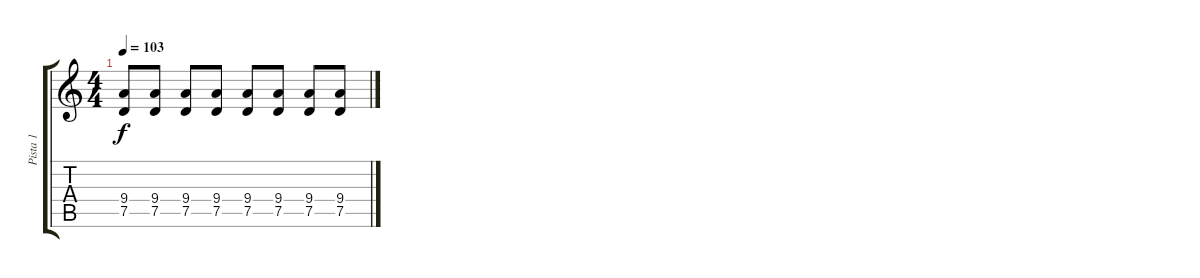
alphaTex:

\track ("Pista 1" "Pista 1") {instrument distortionguitar}
\staff {score tabs}
\tuning (D4 A3 F3 C3 G2 C2) {hide}
\ts (4 4)
\tempo 103
\clef g2
\ks c
(9.4 7.5).8{dy f} (9.4 7.5).8 (9.4 7.5).8 (9.4 7.5).8 (9.4 7.5).8 (9.4 7.5).8 (9.4 7.5).8 (9.4 7.5).8
